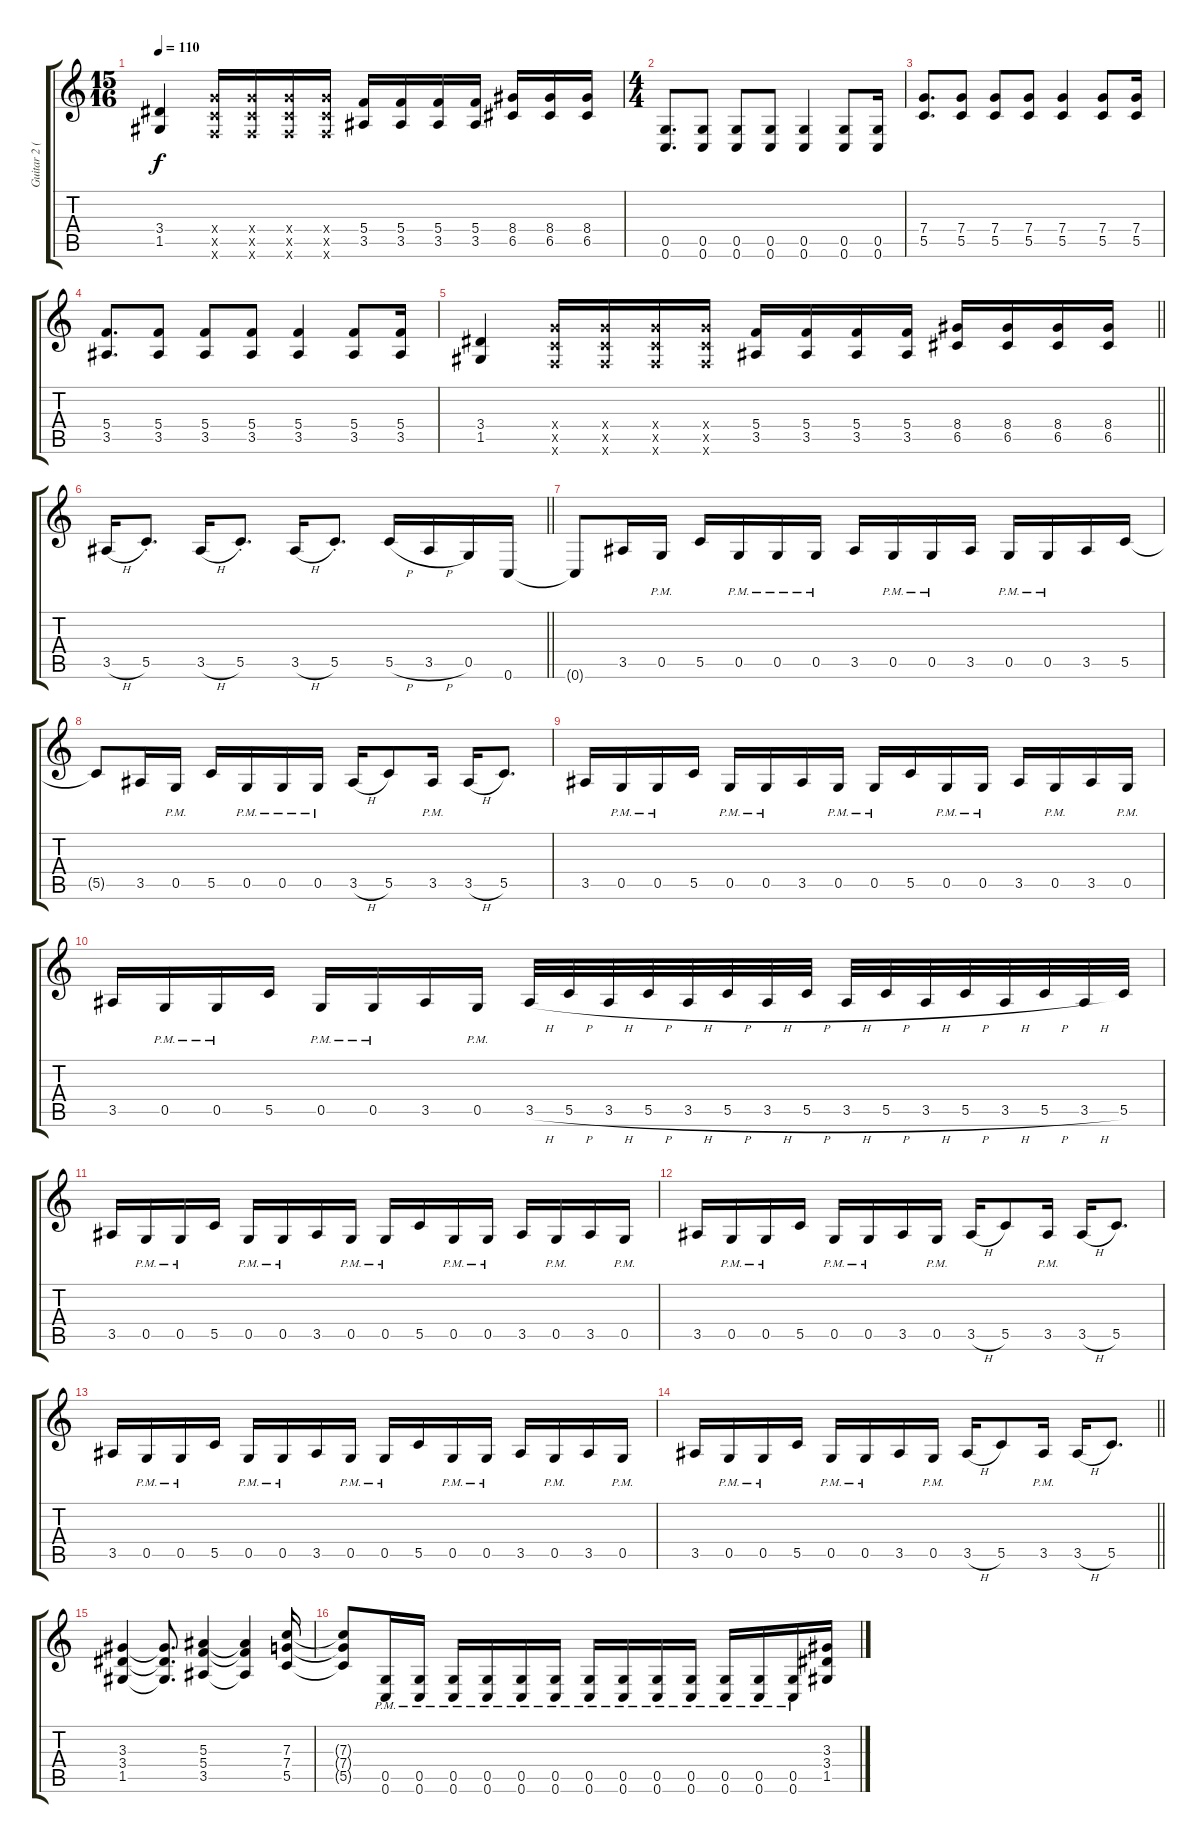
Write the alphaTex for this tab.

\track ("Guitar 2 (Distorted- Padget)" "Guitar 2 (") {instrument distortionguitar}
\staff {score tabs}
\tuning (D4 A3 F3 C3 G2 C2) {hide}
\ts (15 16)
\tempo 110
\clef g2
\ks c
(3.4 1.5).4{dy f} (7.4{x} 5.5{x} 5.6{x}).16 (7.4{x} 5.5{x} 5.6{x}).16 (7.4{x} 5.5{x} 5.6{x}).16 (7.4{x} 5.5{x} 5.6{x}).16 (5.4 3.5).16 (5.4 3.5).16 (5.4 3.5).16 (5.4 3.5).16 (8.4 6.5).16 (8.4 6.5).16 (8.4 6.5).16 |
\ts (4 4)
(0.5 0.6).8{d instrument distortionguitar} (0.5 0.6).8 (0.5 0.6).8 (0.5 0.6).8 (0.5 0.6).4 (0.5 0.6).8 (0.5 0.6).16 |
(7.4 5.5).8{d} (7.4 5.5).8 (7.4 5.5).8 (7.4 5.5).8 (7.4 5.5).4 (7.4 5.5).8 (7.4 5.5).16 |
(5.4 3.5).8{d} (5.4 3.5).8 (5.4 3.5).8 (5.4 3.5).8 (5.4 3.5).4 (5.4 3.5).8 (5.4 3.5).16 |
\barLineRight lightlight
(3.4 1.5).4 (7.4{x} 5.5{x} 5.6{x}).16 (7.4{x} 5.5{x} 5.6{x}).16 (7.4{x} 5.5{x} 5.6{x}).16 (7.4{x} 5.5{x} 5.6{x}).16 (5.4 3.5).16 (5.4 3.5).16 (5.4 3.5).16 (5.4 3.5).16 (8.4 6.5).16 (8.4 6.5).16 (8.4 6.5).16 (8.4 6.5).16 |
\barLineRight lightlight
3.5{h}.16 5.5{st}.8{d} 3.5{h}.16 5.5{st}.8{d} 3.5{h}.16 5.5{st}.8{d} 5.5{h}.16 3.5{h}.16 0.5.16 0.6.16 |
0.6{t}.8 3.5.16 0.5{pm}.16 5.5.16 0.5{pm}.16 0.5{pm}.16 0.5{pm}.16 3.5.16 0.5{pm}.16 0.5{pm}.16 3.5.16 0.5{pm}.16 0.5{pm}.16 3.5.16 5.5.16 |
5.5{t}.8 3.5.16 0.5{pm}.16 5.5.16 0.5{pm}.16 0.5{pm}.16 0.5{pm}.16 3.5{h}.16 5.5.8 3.5{pm}.16 3.5{h}.16 5.5.8{d} |
3.5.16 0.5{pm}.16 0.5{pm}.16 5.5.16 0.5{pm}.16 0.5{pm}.16 3.5.16 0.5{pm}.16 0.5{pm}.16 5.5.16 0.5{pm}.16 0.5{pm}.16 3.5.16 0.5{pm}.16 3.5.16 0.5{pm}.16 |
3.5.16 0.5{pm}.16 0.5{pm}.16 5.5.16 0.5{pm}.16 0.5{pm}.16 3.5.16 0.5{pm}.16 3.5{h}.32 5.5{h}.32 3.5{h}.32 5.5{h}.32 3.5{h}.32 5.5{h}.32 3.5{h}.32 5.5{h}.32 3.5{h}.32 5.5{h}.32 3.5{h}.32 5.5{h}.32 3.5{h}.32 5.5{h}.32 3.5{h}.32 5.5.32 |
3.5.16 0.5{pm}.16 0.5{pm}.16 5.5.16 0.5{pm}.16 0.5{pm}.16 3.5.16 0.5{pm}.16 0.5{pm}.16 5.5.16 0.5{pm}.16 0.5{pm}.16 3.5.16 0.5{pm}.16 3.5.16 0.5{pm}.16 |
3.5.16 0.5{pm}.16 0.5{pm}.16 5.5.16 0.5{pm}.16 0.5{pm}.16 3.5.16 0.5{pm}.16 3.5{h}.16 5.5.8 3.5{pm}.16 3.5{h}.16 5.5.8{d} |
3.5.16 0.5{pm}.16 0.5{pm}.16 5.5.16 0.5{pm}.16 0.5{pm}.16 3.5.16 0.5{pm}.16 0.5{pm}.16 5.5.16 0.5{pm}.16 0.5{pm}.16 3.5.16 0.5{pm}.16 3.5.16 0.5{pm}.16 |
\barLineRight lightlight
3.5.16 0.5{pm}.16 0.5{pm}.16 5.5.16 0.5{pm}.16 0.5{pm}.16 3.5.16 0.5{pm}.16 3.5{h}.16 5.5.8 3.5{pm}.16 3.5{h}.16 5.5.8{d} |
(3.3 3.4 1.5).4 (3.3{t} 3.4{t} 1.5{t}).8{d} (5.3 5.4 3.5).4 (5.3{t} 5.4{t} 3.5{t}).4 (7.3 7.4 5.5).16 |
(7.3{t} 7.4{t} 5.5{t}).8 (0.5{pm} 0.6{pm}).16 (0.5{pm} 0.6{pm}).16 (0.5{pm} 0.6{pm}).16 (0.5{pm} 0.6{pm}).16 (0.5{pm} 0.6{pm}).16 (0.5{pm} 0.6{pm}).16 (0.5{pm} 0.6{pm}).16 (0.5{pm} 0.6{pm}).16 (0.5{pm} 0.6{pm}).16 (0.5{pm} 0.6{pm}).16 (0.5{pm} 0.6{pm}).16 (0.5{pm} 0.6{pm}).16 (0.5{pm} 0.6{pm}).16 (3.3 3.4 1.5).16
